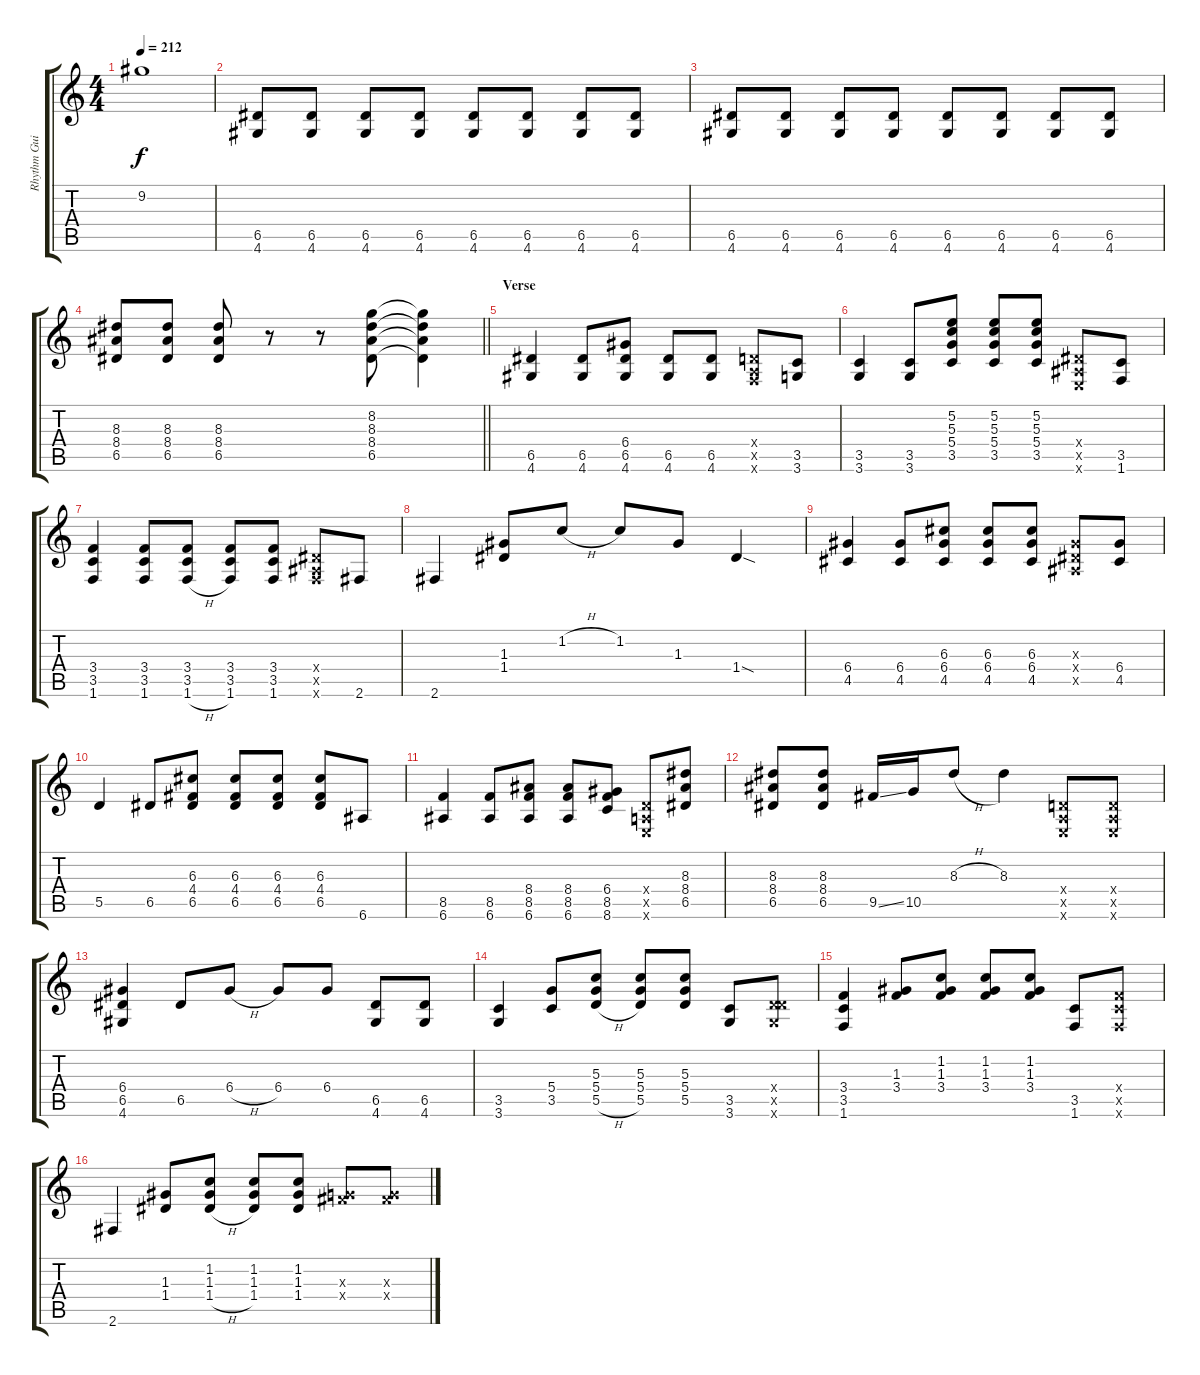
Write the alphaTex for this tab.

\track ("Rhythm Guitar" "Rhythm Gui") {instrument distortionguitar}
\staff {score tabs}
\tuning (E4 B3 G3 D3 A2 E2) {hide}
\ts (4 4)
\tempo 212
\clef g2
\ks c
9.2.1{dy f} |
(6.5 4.6).8 (6.5 4.6).8 (6.5 4.6).8 (6.5 4.6).8 (6.5 4.6).8 (6.5 4.6).8 (6.5 4.6).8 (6.5 4.6).8 |
(6.5 4.6).8 (6.5 4.6).8 (6.5 4.6).8 (6.5 4.6).8 (6.5 4.6).8 (6.5 4.6).8 (6.5 4.6).8 (6.5 4.6).8 |
\barLineRight lightlight
(8.3 8.4 6.5).8 (8.3 8.4 6.5).8 (8.3 8.4 6.5).8 r.8 r.8 (8.2 8.3 8.4 6.5).8 (8.2{t} 8.3{t} 8.4{t} 6.5{t}).4 |
\section ("" "Verse")
(6.5 4.6).4 (6.5 4.6).8 (6.4 6.5 4.6).8 (6.5 4.6).8 (6.5 4.6).8 (0.4{x} 0.5{x} 1.6{x}).8 (3.5 3.6).8 |
(3.5 3.6).4 (3.5 3.6).8 (5.2 5.3 5.4 3.5).8 (5.2 5.3 5.4 3.5).8 (5.2 5.3 5.4 3.5).8 (1.4{x} 1.5{x} 0.6{x}).8 (3.5 1.6).8 |
(3.4 3.5 1.6).4 (3.4 3.5 1.6).8 (3.4 3.5 1.6{h}).8 (3.4 3.5 1.6).8 (3.4 3.5 1.6).8 (1.4{x} 1.5{x} 1.6{x}).8 2.6.8 |
2.6.4 (1.3 1.4).8 1.2{h}.8 1.2.8 1.3.8 1.4{sod}.4 |
(6.4 4.5).4 (6.4 4.5).8 (6.3 6.4 4.5).8 (6.3 6.4 4.5).8 (6.3 6.4 4.5).8 (1.3{x} 1.4{x} 1.5{x}).8 (6.4 4.5).8 |
5.5.4 6.5.8 (6.3 4.4 6.5).8 (6.3 4.4 6.5).8 (6.3 4.4 6.5).8 (6.3 4.4 6.5).8 6.6.8 |
(8.5 6.6).4 (8.5 6.6).8 (8.4 8.5 6.6).8 (8.4 8.5 6.6).8 (6.4 8.5 8.6).8 (0.4{x} 0.5{x} 0.6{x}).8 (8.3 8.4 6.5).8 |
(8.3 8.4 6.5).8 (8.3 8.4 6.5).8 9.5{ss}.16 10.5.16 8.3{h}.8 8.3.4 (0.4{x} 0.5{x} 0.6{x}).8 (0.4{x} 0.5{x} 0.6{x}).8 |
(6.4 6.5 4.6).4 6.5.8 6.4{h}.8 6.4.8 6.4.8 (6.5 4.6).8 (6.5 4.6).8 |
(3.5 3.6).4 (5.4 3.5).8 (5.3 5.4 5.5{h}).8 (5.3 5.4 5.5).8 (5.3 5.4 5.5).8 (3.5 3.6).8 (0.4{x} 5.5{x} 3.6{x}).8 |
(3.4 3.5 1.6).4 (1.3 3.4).8 (1.2 1.3 3.4).8 (1.2 1.3 3.4).8 (1.2 1.3 3.4).8 (3.5 1.6).8 (3.4{x} 3.5{x} 1.6{x}).8 |
2.6.4 (1.3 1.4).8 (1.2 1.3 1.4{h}).8 (1.2 1.3 1.4).8 (1.2 1.3 1.4).8 (0.3{x} 4.4{x}).8 (0.3{x} 4.4{x}).8
